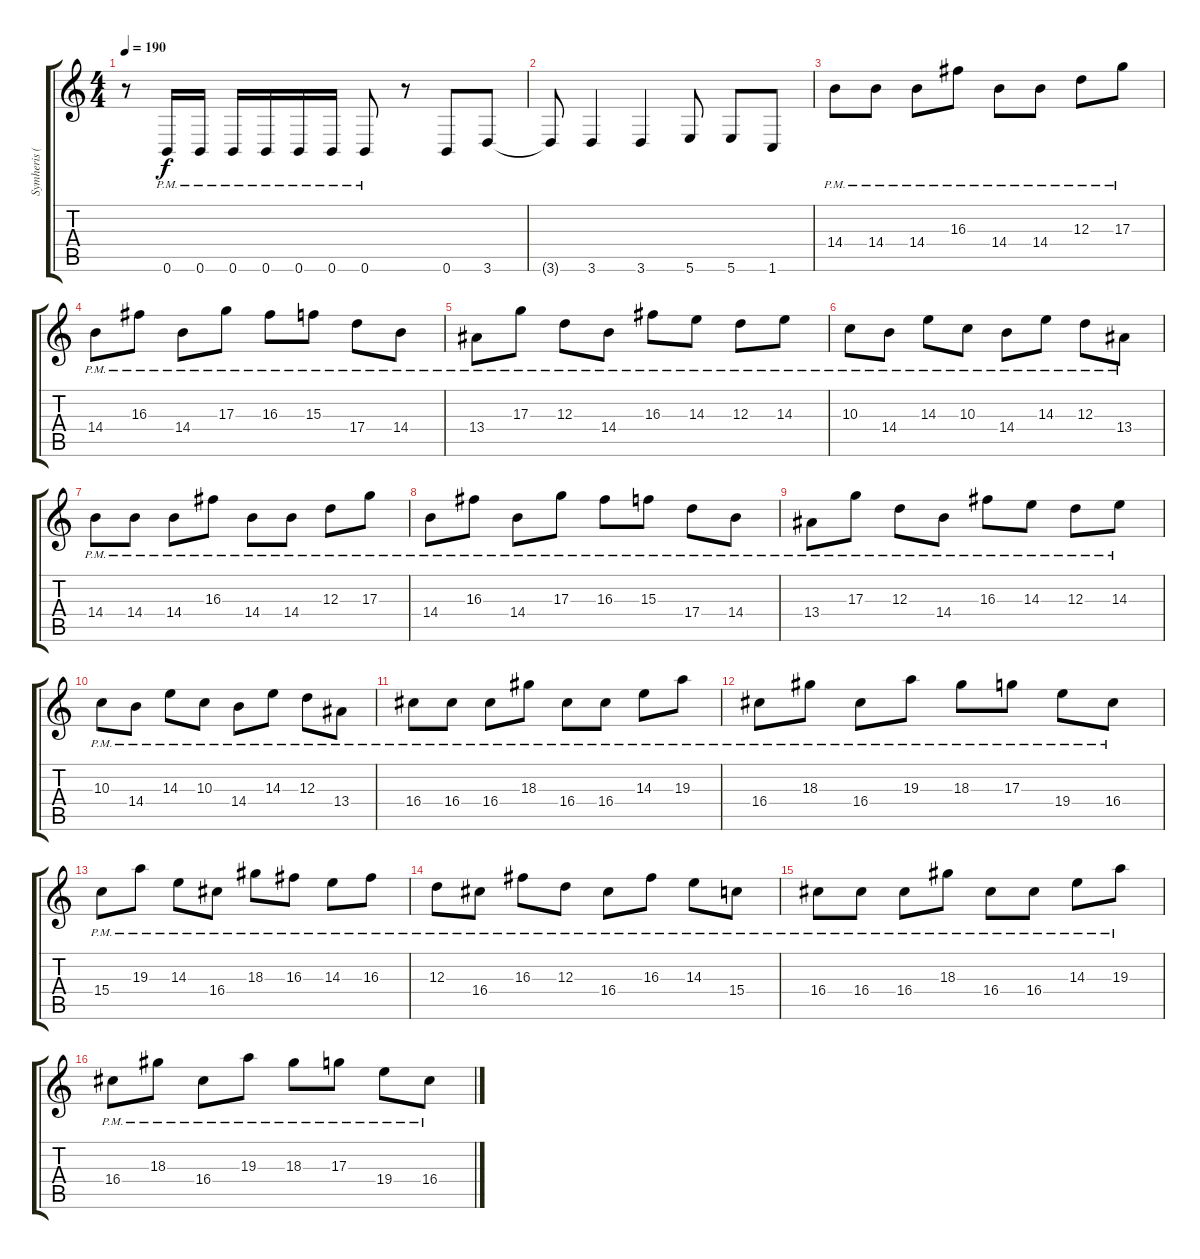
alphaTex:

\track ("Symheris (Lead)" "Symheris (") {instrument distortionguitar}
\staff {score tabs}
\tuning (B3 Gb3 D3 A2 E2 B1) {hide}
\ts (4 4)
\tempo 190
\clef g2
\ks c
r.8{dy f} 0.6{pm}.16 0.6{pm}.16 0.6{pm}.16 0.6{pm}.16 0.6{pm}.16 0.6{pm}.16 0.6{pm}.8 r.8 0.6.8 3.6.8 |
3.6{t}.8 3.6.4 3.6.4 5.6.8 5.6.8 1.6.8 |
14.4{pm}.8 14.4{pm}.8 14.4{pm}.8 16.3{pm}.8 14.4{pm}.8 14.4{pm}.8 12.3{pm}.8 17.3{pm}.8 |
14.4{pm}.8 16.3{pm}.8 14.4{pm}.8 17.3{pm}.8 16.3{pm}.8 15.3{pm}.8 17.4{pm}.8 14.4{pm}.8 |
13.4{pm}.8 17.3{pm}.8 12.3{pm}.8 14.4{pm}.8 16.3{pm}.8 14.3{pm}.8 12.3{pm}.8 14.3{pm}.8 |
10.3{pm}.8 14.4{pm}.8 14.3{pm}.8 10.3{pm}.8 14.4{pm}.8 14.3{pm}.8 12.3{pm}.8 13.4{pm}.8 |
14.4{pm}.8 14.4{pm}.8 14.4{pm}.8 16.3{pm}.8 14.4{pm}.8 14.4{pm}.8 12.3{pm}.8 17.3{pm}.8 |
14.4{pm}.8 16.3{pm}.8 14.4{pm}.8 17.3{pm}.8 16.3{pm}.8 15.3{pm}.8 17.4{pm}.8 14.4{pm}.8 |
13.4{pm}.8 17.3{pm}.8 12.3{pm}.8 14.4{pm}.8 16.3{pm}.8 14.3{pm}.8 12.3{pm}.8 14.3{pm}.8 |
10.3{pm}.8 14.4{pm}.8 14.3{pm}.8 10.3{pm}.8 14.4{pm}.8 14.3{pm}.8 12.3{pm}.8 13.4{pm}.8 |
16.4{pm}.8 16.4{pm}.8 16.4{pm}.8 18.3{pm}.8 16.4{pm}.8 16.4{pm}.8 14.3{pm}.8 19.3{pm}.8 |
16.4{pm}.8 18.3{pm}.8 16.4{pm}.8 19.3{pm}.8 18.3{pm}.8 17.3{pm}.8 19.4{pm}.8 16.4{pm}.8 |
15.4{pm}.8 19.3{pm}.8 14.3{pm}.8 16.4{pm}.8 18.3{pm}.8 16.3{pm}.8 14.3{pm}.8 16.3{pm}.8 |
12.3{pm}.8 16.4{pm}.8 16.3{pm}.8 12.3{pm}.8 16.4{pm}.8 16.3{pm}.8 14.3{pm}.8 15.4{pm}.8 |
16.4{pm}.8 16.4{pm}.8 16.4{pm}.8 18.3{pm}.8 16.4{pm}.8 16.4{pm}.8 14.3{pm}.8 19.3{pm}.8 |
16.4{pm}.8 18.3{pm}.8 16.4{pm}.8 19.3{pm}.8 18.3{pm}.8 17.3{pm}.8 19.4{pm}.8 16.4{pm}.8
